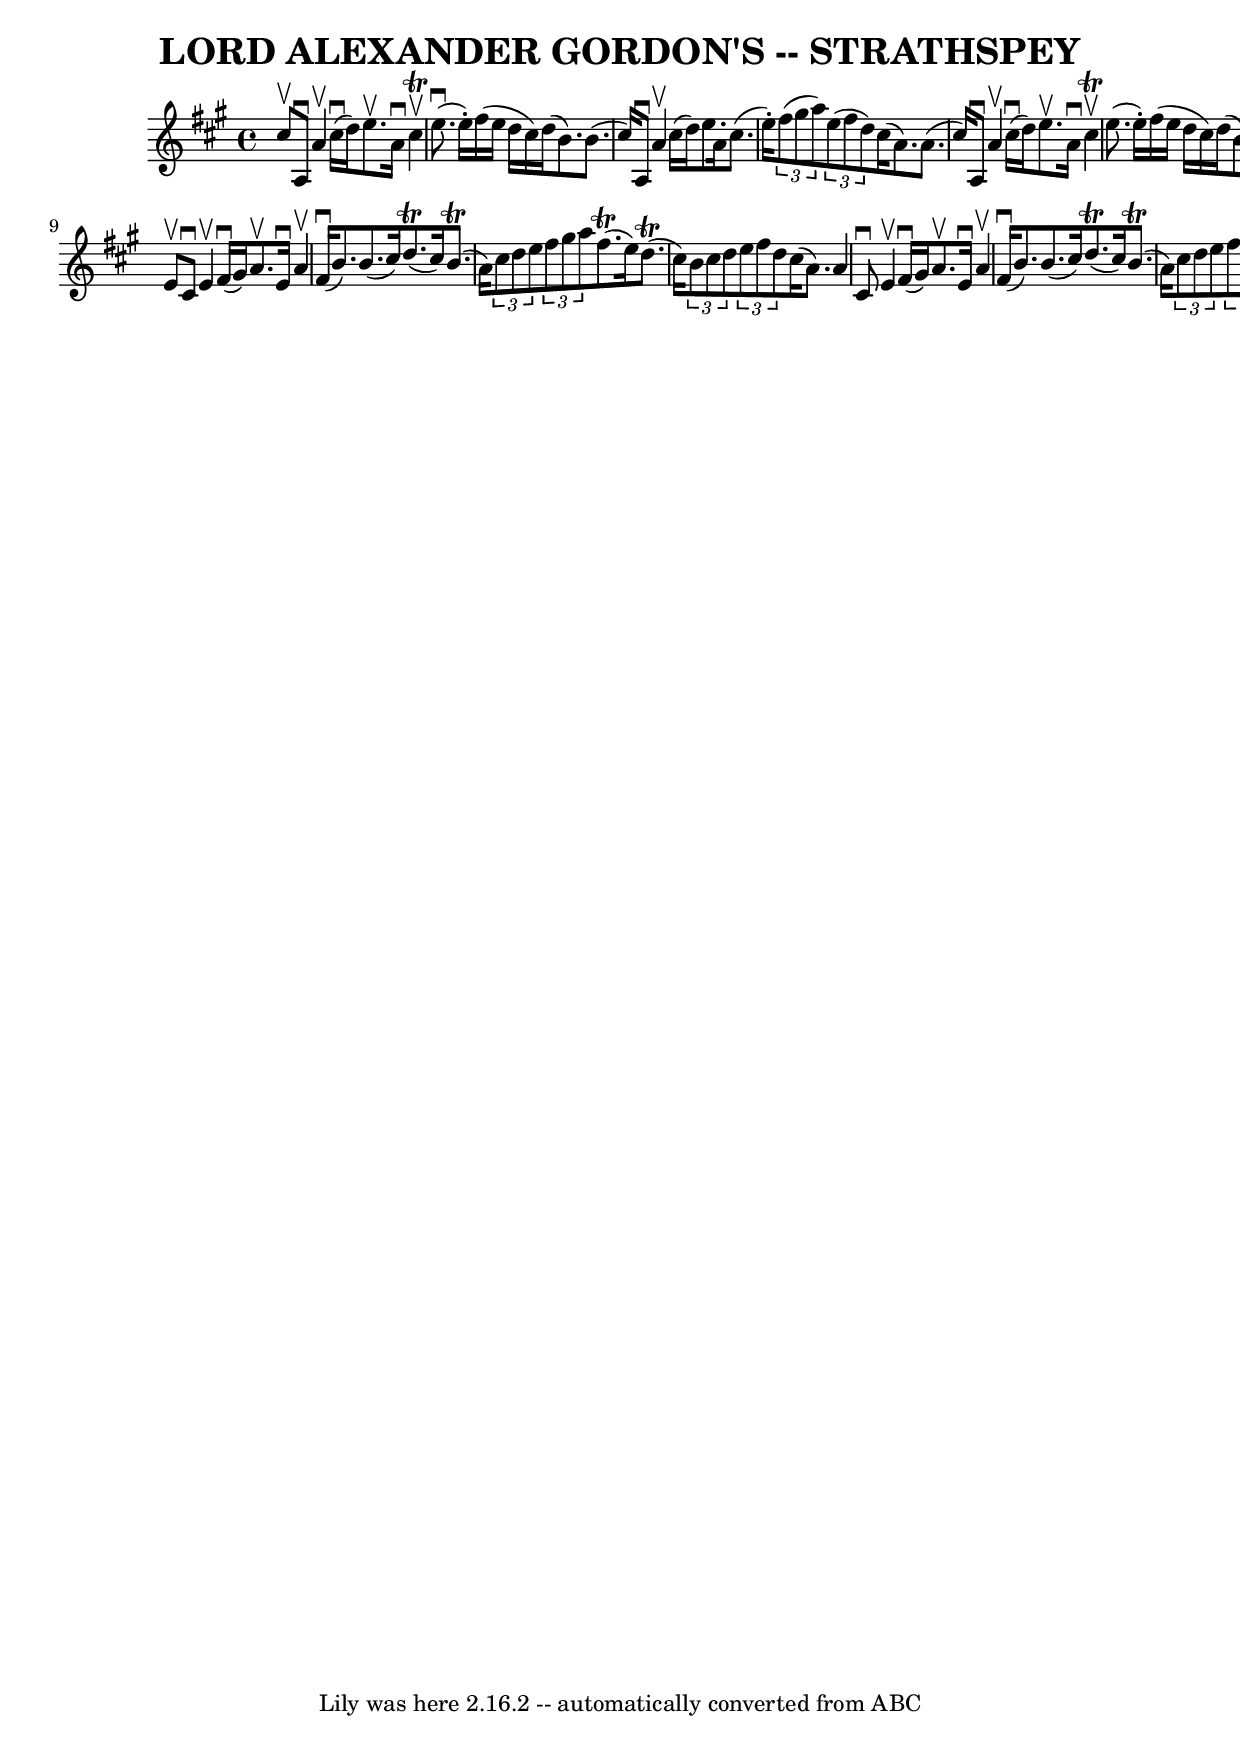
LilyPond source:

\version "2.7.40"
\include "Mammoth.ily"
\header {
	%% book = "Ryan's Mammoth Collection of Fiddle Tunes"
	crossRefNumber = "1"
	footnotes = ""
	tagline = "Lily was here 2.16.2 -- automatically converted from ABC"
	title = "LORD ALEXANDER GORDON'S -- STRATHSPEY"
}
voicedefault =  {


 \override Staff.TimeSignature #'style = #'C
 \time 4/4 
\key a \major cis''8^\upbow       |
 a8^\downbow a'4 
^\upbow cis''16 (^\downbow d''16) e''8.^\upbow a'16^\downbow   
cis''4^\upbow^\trill   |
 e''8. (^\downbow e''16 -.) fis''16 (
 e''16 d''16 cis''16) d''16 (b'8.) b'8. (cis''16)     
  |
 a8^\downbow a'4^\upbow cis''16 (d''16) e''8. a'16 
 cis''8. (e''16 -.)   |
   \times 2/3 { fis''8 (gis''8    
a''8) }   \times 2/3 { e''8 (fis''8 d''8) } cis''16 (a'8.  
-) a'8. (cis''16)   |
     |
 a8^\downbow a'4^\upbow  
 cis''16 (^\downbow d''16) e''8.^\upbow a'16^\downbow cis''4 
^\upbow^\trill   |
 e''8. (e''16 -.) fis''16 (e''16 d''16  
 cis''16) d''16 (b'8.) b'8. (cis''16)       |
 a8 
^\downbow a'4 cis''16 (d''16) e''8. a'16 cis''8. (e''16 
-.)   |
   \times 2/3 { fis''8 (gis''8 a''8) }   
\times 2/3 { e''8 (fis''8 d''8) } cis''16 (a'8.) a'8    
\bar "|." e'8^\upbow       |
 cis'8^\downbow e'4^\upbow     
fis'16 (^\downbow gis'16) a'8.^\upbow e'16^\downbow a'4^\upbow   
|
 fis'16 (^\downbow b'8.) b'8. (cis''16) d''8. 
(^\trill cis''16) b'8. (^\trill a'16)       |
   
\times 2/3 { cis''8 d''8 e''8  }   \times 2/3 { fis''8 gis''8    
a''8  } fis''8. (^\trill e''16) d''8. (^\trill cis''16)   
|
   \times 2/3 { b'8 cis''8 d''8  }   \times 2/3 { e''8    
fis''8 d''8  } cis''16 (a'8.) a'4    |
     |
 cis'8 
^\downbow e'4^\upbow fis'16 (^\downbow gis'16) a'8.^\upbow   
e'16^\downbow a'4^\upbow   |
 fis'16 (^\downbow b'8.) b'8. 
(cis''16) d''8. (^\trill cis''16) b'8. (^\trill a'16)   
    |
   \times 2/3 { cis''8 d''8 e''8  }   \times 2/3 { fis''8 
 gis''8 a''8  }   \times 2/3 { e''8 fis''8 d''8  }   \times 2/3 {  
 cis''8 b'8 a'8  }   |
   \times 2/3 { b'8 cis''8 d''8  }   
\times 2/3 { e''8 fis''8 d''8  } cis''16 (a'8.) a'8    
\bar "|."   
}

\score{
    <<

	\context Staff="default"
	{
	    \voicedefault 
	}

    >>
	\layout {
	}
	\midi {}
}
